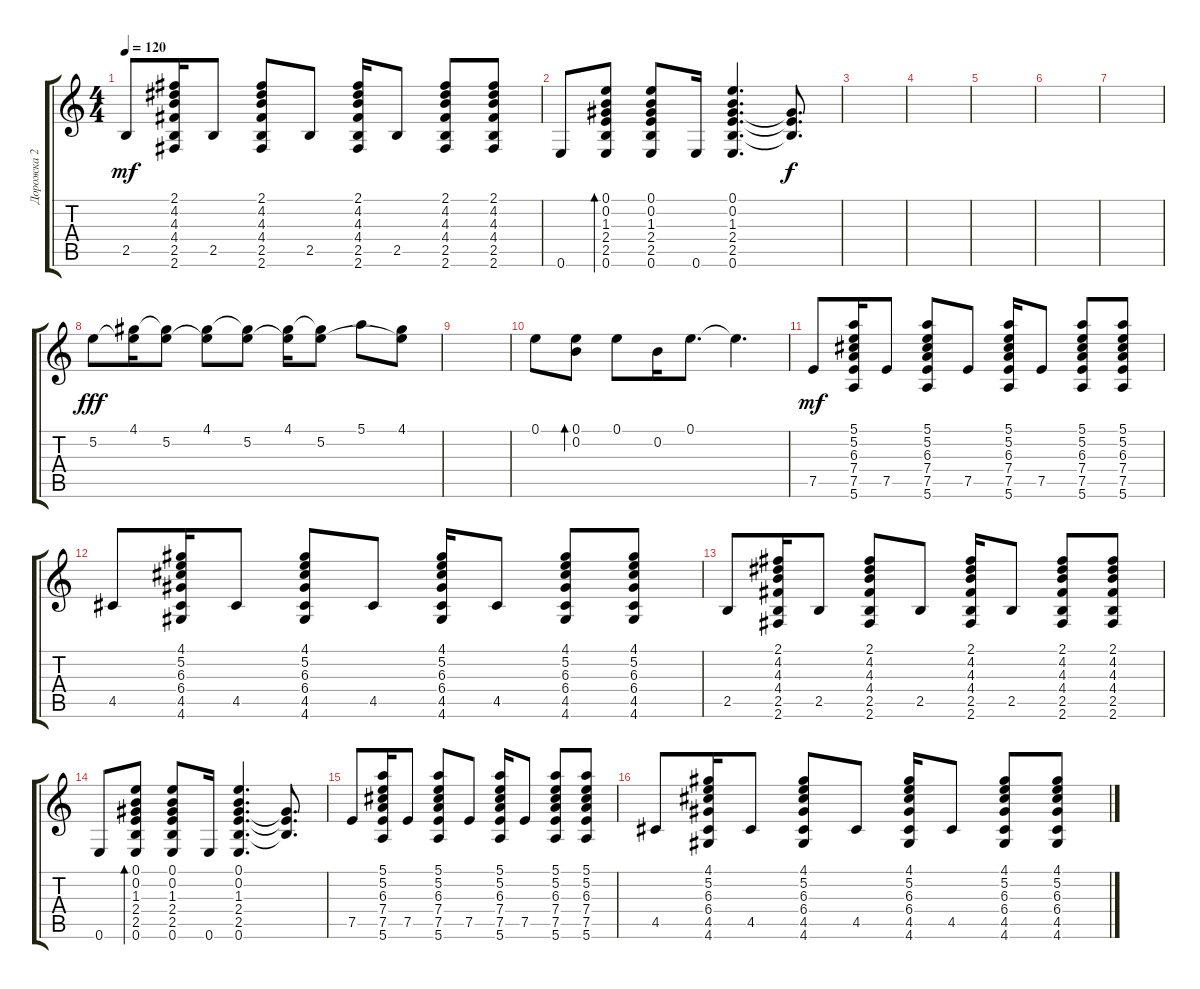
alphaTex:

\track ("Дорожка 2" "Дорожка 2") {instrument acousticguitarsteel}
\staff {score tabs}
\tuning (E4 B3 G3 D3 A2 E2) {hide}
\ts (4 4)
\tempo 120
\clef g2
\ks c
2.5.8{dy mf} (2.1 4.2 4.3 4.4 2.5 2.6).16 2.5.8 (2.1 4.2 4.3 4.4 2.5 2.6).8 2.5.8 (2.1 4.2 4.3 4.4 2.5 2.6).16 2.5.8 (2.1 4.2 4.3 4.4 2.5 2.6).8 (2.1 4.2 4.3 4.4 2.5 2.6).8 |
0.6.8 (0.1 0.2 1.3 2.4 2.5 0.6).8{bd 480} (0.1 0.2 1.3 2.4 2.5 0.6).8 0.6.16 (0.1 0.2 1.3 2.4 2.5 0.6).4{d} (1.3{t} 2.4{t} 2.5{t}).8{d dy f} |
|
|
|
|
|
5.2.8{dy fff} (4.1 5.2{t}).16 (4.1{t} 5.2).8 (4.1 5.2{t}).8 (4.1{t} 5.2).8 (4.1 5.2{t}).16 (4.1{t} 5.2).8 5.1.8 (4.1 5.2{t}).8 |
|
0.1.8 (0.1 0.2).8{bd 240} 0.1.8 0.2.16 0.1.8{d} 0.1{t}.4{d} |
7.5.8{dy mf} (5.1 5.2 6.3 7.4 7.5 5.6).16 7.5.8 (5.1 5.2 6.3 7.4 7.5 5.6).8 7.5.8 (5.1 5.2 6.3 7.4 7.5 5.6).16 7.5.8 (5.1 5.2 6.3 7.4 7.5 5.6).8 (5.1 5.2 6.3 7.4 7.5 5.6).8 |
4.5.8 (4.1 5.2 6.3 6.4 4.5 4.6).16 4.5.8 (4.1 5.2 6.3 6.4 4.5 4.6).8 4.5.8 (4.1 5.2 6.3 6.4 4.5 4.6).16 4.5.8 (4.1 5.2 6.3 6.4 4.5 4.6).8 (4.1 5.2 6.3 6.4 4.5 4.6).8 |
2.5.8 (2.1 4.2 4.3 4.4 2.5 2.6).16 2.5.8 (2.1 4.2 4.3 4.4 2.5 2.6).8 2.5.8 (2.1 4.2 4.3 4.4 2.5 2.6).16 2.5.8 (2.1 4.2 4.3 4.4 2.5 2.6).8 (2.1 4.2 4.3 4.4 2.5 2.6).8 |
0.6.8 (0.1 0.2 1.3 2.4 2.5 0.6).8{bd 480} (0.1 0.2 1.3 2.4 2.5 0.6).8 0.6.16 (0.1 0.2 1.3 2.4 2.5 0.6).4{d} (1.3{t} 2.4{t} 2.5{t}).8{d} |
7.5.8 (5.1 5.2 6.3 7.4 7.5 5.6).16 7.5.8 (5.1 5.2 6.3 7.4 7.5 5.6).8 7.5.8 (5.1 5.2 6.3 7.4 7.5 5.6).16 7.5.8 (5.1 5.2 6.3 7.4 7.5 5.6).8 (5.1 5.2 6.3 7.4 7.5 5.6).8 |
4.5.8 (4.1 5.2 6.3 6.4 4.5 4.6).16 4.5.8 (4.1 5.2 6.3 6.4 4.5 4.6).8 4.5.8 (4.1 5.2 6.3 6.4 4.5 4.6).16 4.5.8 (4.1 5.2 6.3 6.4 4.5 4.6).8 (4.1 5.2 6.3 6.4 4.5 4.6).8
